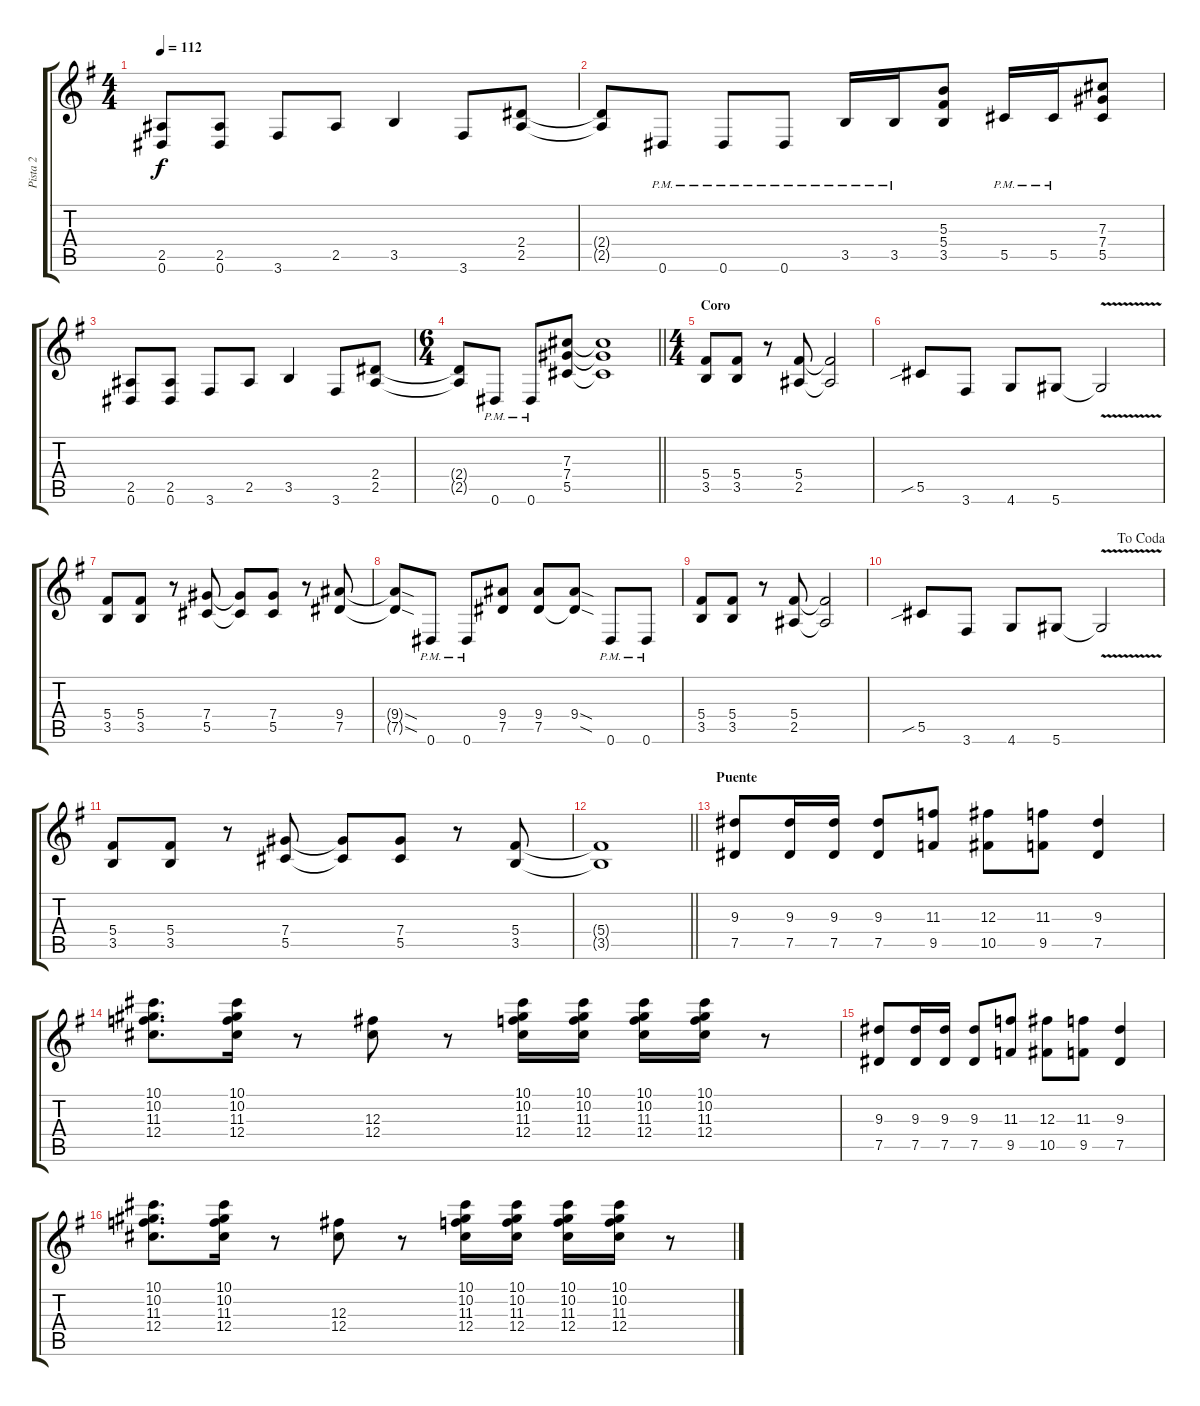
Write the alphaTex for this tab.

\track ("Pista 2" "Pista 2") {instrument distortionguitar}
\staff {score tabs}
\tuning (Eb4 Bb3 Gb3 Db3 Ab2 Eb2) {hide}
\ts (4 4)
\tempo 112
\clef g2
\ks g
(2.5 0.6).8{dy f} (2.5 0.6).8 3.6.8 2.5.8 3.5.4 3.6.8 (2.4 2.5).8 |
(2.4{t} 2.5{t}).8 0.6{pm}.8 0.6{pm}.8 0.6{pm}.8 3.5{pm}.16 3.5{pm}.16 (5.3 5.4 3.5).8 5.5{pm}.16 5.5{pm}.16 (7.3 7.4 5.5).8 |
(2.5 0.6).8 (2.5 0.6).8 3.6.8 2.5.8 3.5.4 3.6.8 (2.4 2.5).8 |
\ts (6 4)
\barLineRight lightlight
(2.4{t} 2.5{t}).8 0.6{pm}.8 0.6{pm}.8 (7.3 7.4 5.5).8 (7.3{t} 7.4{t} 5.5{t}).1 |
\ts (4 4)
\section ("" "Coro")
(5.4 3.5).8 (5.4 3.5).8 r.8 (5.4 2.5).8 (5.4{t} 2.5{t}).2 |
5.5{sib}.8 3.6.8 4.6.8 5.6.8 5.6{v t}.2 |
(5.4 3.5).8 (5.4 3.5).8 r.8 (7.4 5.5).8 (7.4{t} 5.5{t}).8 (7.4 5.5).8 r.8 (9.4 7.5).8 |
(9.4{sod t} 7.5{sod t}).8 0.6{pm}.8 0.6{pm}.8 (9.4 7.5).8 (9.4 7.5).8 (9.4{sod} 7.5{sod t}).8 0.6{pm}.8 0.6{pm}.8 |
(5.4 3.5).8 (5.4 3.5).8 r.8 (5.4 2.5).8 (5.4{t} 2.5{t}).2 |
\jump dacoda
5.5{sib}.8 3.6.8 4.6.8 5.6.8 5.6{v t}.2 |
(5.4 3.5).8 (5.4 3.5).8 r.8 (7.4 5.5).8 (7.4{t} 5.5{t}).8 (7.4 5.5).8 r.8 (5.4 3.5).8 |
\barLineRight lightlight
(5.4{t} 3.5{t}).1 |
\section ("" "Puente")
(9.3 7.5).8 (9.3 7.5).16 (9.3 7.5).16 (9.3 7.5).8 (11.3 9.5).8 (12.3 10.5).8 (11.3 9.5).8 (9.3 7.5).4 |
(10.1 10.2 11.3 12.4).8{d} (10.1 10.2 11.3 12.4).16 r.8 (12.3 12.4).8 r.8 (10.1 10.2 11.3 12.4).16 (10.1 10.2 11.3 12.4).16 (10.1 10.2 11.3 12.4).16 (10.1 10.2 11.3 12.4).16 r.8 |
(9.3 7.5).8 (9.3 7.5).16 (9.3 7.5).16 (9.3 7.5).8 (11.3 9.5).8 (12.3 10.5).8 (11.3 9.5).8 (9.3 7.5).4 |
(10.1 10.2 11.3 12.4).8{d} (10.1 10.2 11.3 12.4).16 r.8 (12.3 12.4).8 r.8 (10.1 10.2 11.3 12.4).16 (10.1 10.2 11.3 12.4).16 (10.1 10.2 11.3 12.4).16 (10.1 10.2 11.3 12.4).16 r.8
